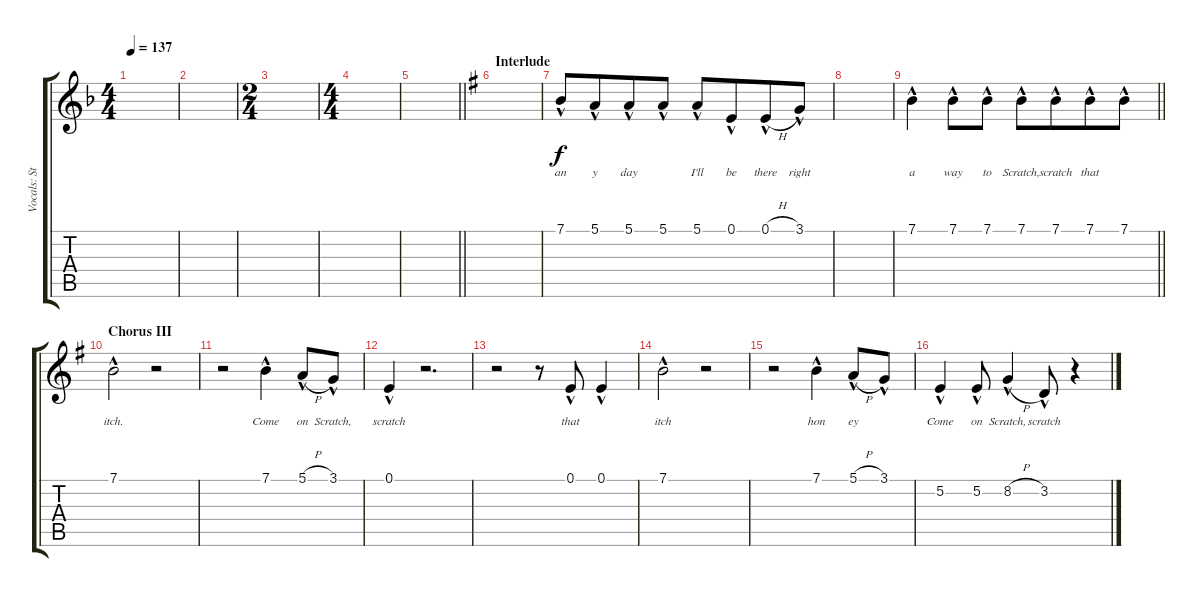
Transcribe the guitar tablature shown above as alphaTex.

\track ("Vocals: Stephen" "Vocals: St") {instrument lead2sawtooth}
\staff {score tabs}
\tuning (E4 B3 G3 D3 A2 E2) {hide}
\ts (4 4)
\tempo 137
\clef g2
\ks f
|
|
\ts (2 4)
|
\ts (4 4)
|
\barLineRight lightlight
|
\section ("" "Interlude")
\ks g
|
7.1{hac}.8{lyrics (0 "an") lyrics (1 "") lyrics (2 "") lyrics (3 "") lyrics (4 "")} 5.1{hac}.8{lyrics (0 "y") lyrics (1 "") lyrics (2 "") lyrics (3 "") lyrics (4 "") beam merge} 5.1{hac}.8{lyrics (0 "day") lyrics (1 "") lyrics (2 "") lyrics (3 "") lyrics (4 "")} 5.1{hac}.8{lyrics (0 "") lyrics (1 "") lyrics (2 "") lyrics (3 "") lyrics (4 "") beam split} 5.1{hac}.8{lyrics (0 "I'll") lyrics (1 "") lyrics (2 "") lyrics (3 "") lyrics (4 "")} 0.1{hac}.8{lyrics (0 "be") lyrics (1 "") lyrics (2 "") lyrics (3 "") lyrics (4 "") beam merge} 0.1{h hac}.8{lyrics (0 "there") lyrics (1 "") lyrics (2 "") lyrics (3 "") lyrics (4 "")} 3.1{hac}.8{lyrics (0 "right") lyrics (1 "") lyrics (2 "") lyrics (3 "") lyrics (4 "")} |
|
\barLineRight lightlight
7.1{hac}.4{lyrics (0 "a") lyrics (1 "") lyrics (2 "") lyrics (3 "") lyrics (4 "")} 7.1{hac}.8{lyrics (0 "way") lyrics (1 "") lyrics (2 "") lyrics (3 "") lyrics (4 "")} 7.1{hac}.8{lyrics (0 "to") lyrics (1 "") lyrics (2 "") lyrics (3 "") lyrics (4 "") beam split} 7.1{hac}.8{lyrics (0 "Scratch,") lyrics (1 "") lyrics (2 "") lyrics (3 "") lyrics (4 "")} 7.1{hac}.8{lyrics (0 "scratch") lyrics (1 "") lyrics (2 "") lyrics (3 "") lyrics (4 "") beam merge} 7.1{hac}.8{lyrics (0 "that") lyrics (1 "") lyrics (2 "") lyrics (3 "") lyrics (4 "")} 7.1{hac}.8{lyrics (0 "") lyrics (1 "") lyrics (2 "") lyrics (3 "") lyrics (4 "")} |
\section ("" "Chorus III")
7.1{hac}.2{lyrics (0 "itch.") lyrics (1 "") lyrics (2 "") lyrics (3 "") lyrics (4 "")} r.2 |
r.2 7.1{hac}.4{lyrics (0 "Come") lyrics (1 "") lyrics (2 "") lyrics (3 "") lyrics (4 "")} 5.1{h hac}.8{lyrics (0 "on") lyrics (1 "") lyrics (2 "") lyrics (3 "") lyrics (4 "")} 3.1{hac}.8{lyrics (0 "Scratch,") lyrics (1 "") lyrics (2 "") lyrics (3 "") lyrics (4 "")} |
0.1{hac}.4{lyrics (0 "scratch") lyrics (1 "") lyrics (2 "") lyrics (3 "") lyrics (4 "")} r.2{d} |
r.2 r.8 0.1{hac}.8{lyrics (0 "that") lyrics (1 "") lyrics (2 "") lyrics (3 "") lyrics (4 "")} 0.1{hac}.4{lyrics (0 "") lyrics (1 "") lyrics (2 "") lyrics (3 "") lyrics (4 "")} |
7.1{hac}.2{lyrics (0 "itch") lyrics (1 "") lyrics (2 "") lyrics (3 "") lyrics (4 "")} r.2 |
r.2 7.1{hac}.4{lyrics (0 "hon") lyrics (1 "") lyrics (2 "") lyrics (3 "") lyrics (4 "")} 5.1{h hac}.8{lyrics (0 "ey") lyrics (1 "") lyrics (2 "") lyrics (3 "") lyrics (4 "")} 3.1{hac}.8{lyrics (0 "") lyrics (1 "") lyrics (2 "") lyrics (3 "") lyrics (4 "")} |
5.2{hac}.4{lyrics (0 "Come") lyrics (1 "") lyrics (2 "") lyrics (3 "") lyrics (4 "")} 5.2{hac}.8{lyrics (0 "on") lyrics (1 "") lyrics (2 "") lyrics (3 "") lyrics (4 "")} 8.2{h hac}.4{lyrics (0 "Scratch,") lyrics (1 "") lyrics (2 "") lyrics (3 "") lyrics (4 "")} 3.2{hac}.8{lyrics (0 "scratch") lyrics (1 "") lyrics (2 "") lyrics (3 "") lyrics (4 "")} r.4
